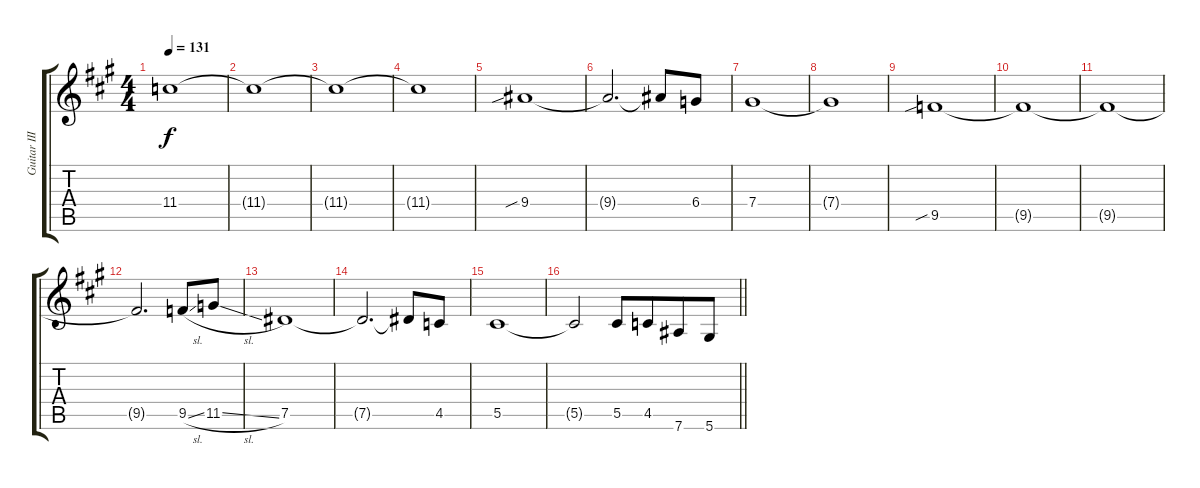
\track ("Guitar III (melody left)" "Guitar III") {instrument distortionguitar}
\staff {score tabs}
\tuning (Eb4 Bb3 Gb3 Db3 Ab2 Eb2) {hide}
\ts (4 4)
\tempo 131
\clef g2
\ks f#minor
11.4.1{dy f} |
11.4{t}.1 |
11.4{t}.1 |
11.4{t}.1 |
9.4{sib}.1 |
9.4{t}.2{d} 9.4{t}.8 6.4.8 |
7.4.1 |
7.4{t}.1 |
9.5{sib}.1 |
9.5{t}.1 |
9.5{t}.1 |
9.5{t}.2{d} 9.5{sl}.8 11.5{sl}.8 |
7.5.1 |
7.5{t}.2{d} 7.5{t}.8 4.5.8 |
5.5.1 |
\barLineRight lightlight
5.5{t}.2 5.5.8 4.5.8{beam merge} 7.6.8 5.6.8
